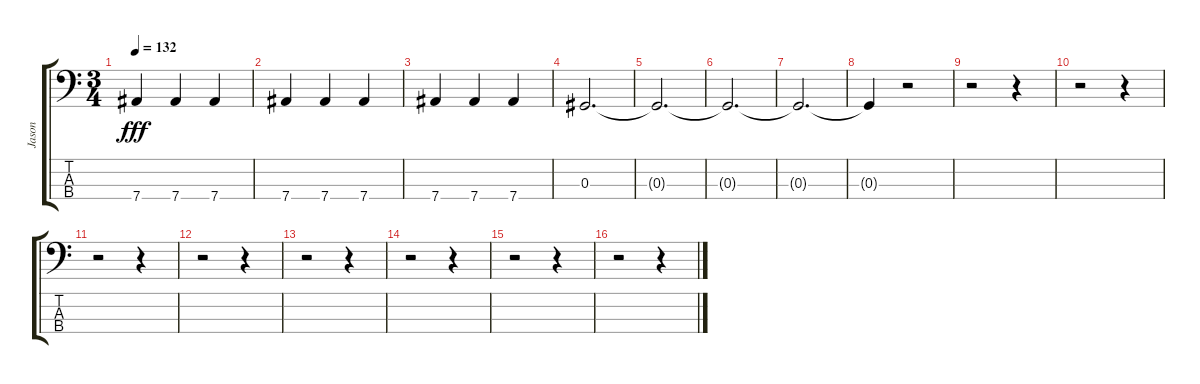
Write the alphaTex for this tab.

\track ("Jason" "Jason") {instrument electricbasspick}
\staff {score tabs}
\tuning (Gb2 Db2 Ab1 Eb1) {hide}
\ts (3 4)
\tempo 132
\clef f4
\ks c
7.4.4{dy fff} 7.4.4 7.4.4 |
7.4.4 7.4.4 7.4.4 |
7.4.4 7.4.4 7.4.4 |
0.3.2{d} |
0.3{t}.2{d} |
0.3{t}.2{d} |
0.3{t}.2{d} |
0.3{t}.4 r.2 |
r.2 r.4 |
r.2 r.4 |
r.2 r.4 |
r.2 r.4 |
r.2 r.4 |
r.2 r.4 |
r.2 r.4 |
r.2 r.4
